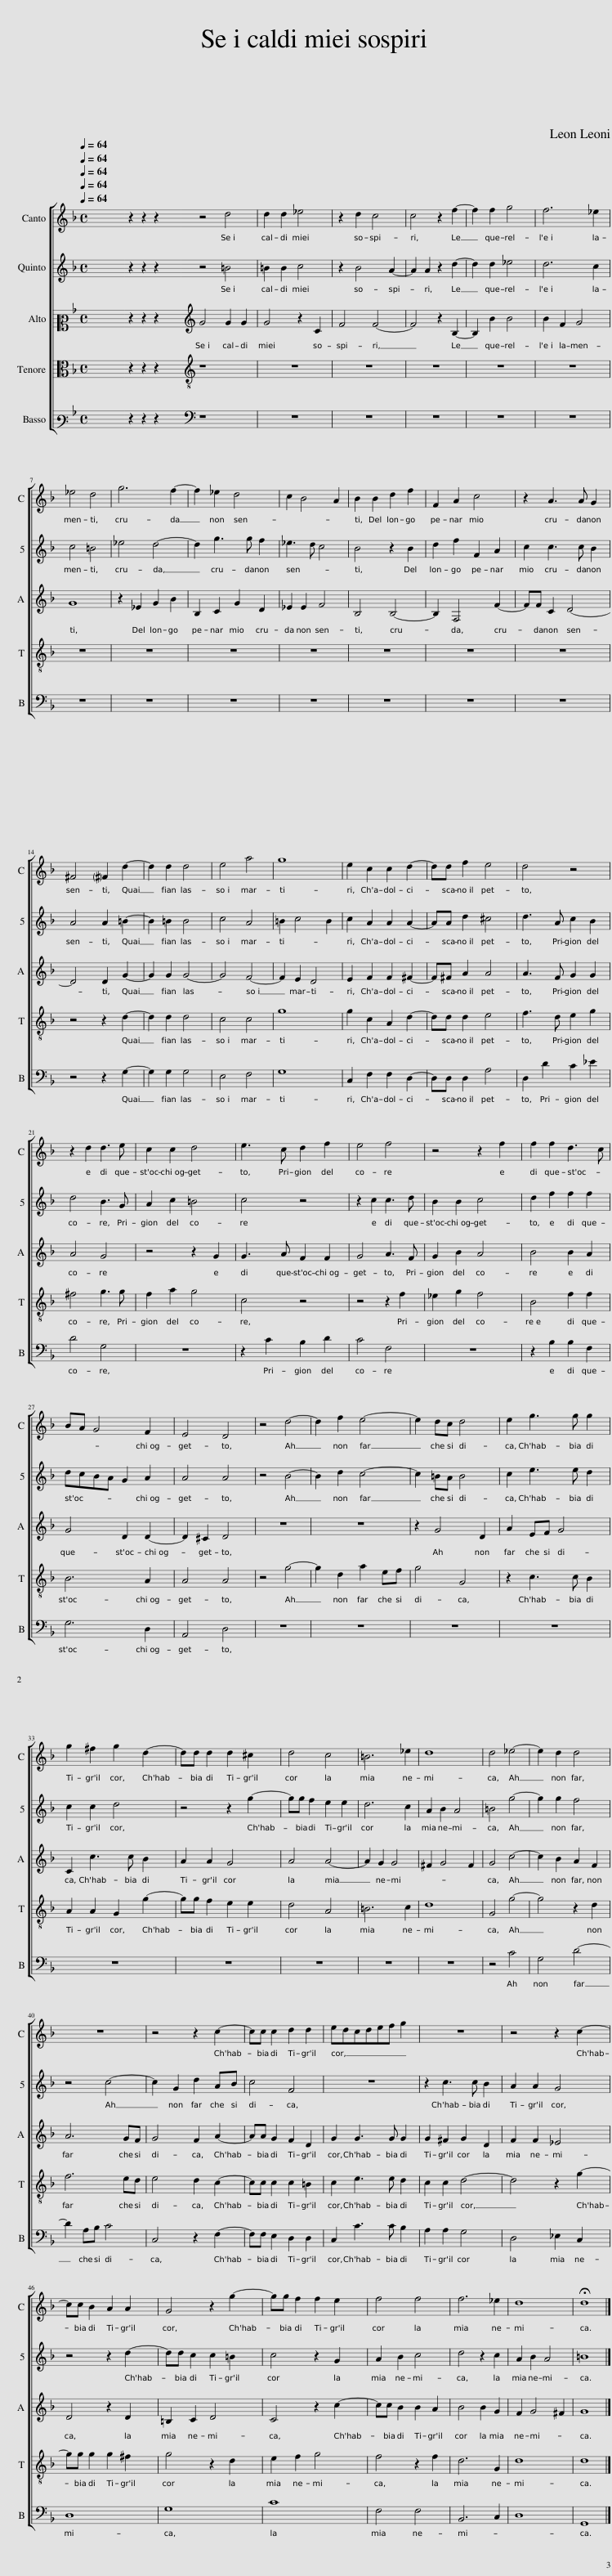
X:1
%%score [ 1 2 3 4 5 ]
L:1/8
Q:1/4=64
M:4/4
I:linebreak $
K:F
V:1 treble
V:2 treble
V:3 alto2
V:4 alto
V:5 bass3
V:1
 x8 | z2 z2 z2 x2 | z4 d4 | d2 d2 _e4 | z2 d2 c4 | %5
 c4 z2 f2- | f2 f2 g4 | f6 _e2 |$ _e4 d4 | g6 f2- | %10
 f2 _e2 d4 | c2 B4 A2 | B2 B2 d2 f2 | F2 A2 c4 | z2 A3 A G2 |$ %15
 ^F4 !courtesy!^F2 d2- | d2 d2 d4 | e4 a4 | g8 | e2 c2 c2 d2- | %20
 dd f2 e4 | d4 z4 |$ z2 d2 d3 e | c2 c2 d4 | e3 c d2 f2 | %25
 e4 f4 | z4 z2 f2 | f2 f2 d3 c |$ BA G4 F2 | E4 D4 | %30
 z4 d4- | d2 f2 e4- | e2 dc d4 | e2 g3 g g2 |$ g2 ^f2 g2 d2- | %35
 dd d2 d2 ^c2 | d4 c4 | =B6 _e2 | d8 | d4 _e4- | %40
 e2 d2 d4 |$ z8 | z4 z2 c2- | cc c2 d2 d2 | edcdef g2 | %45
 z8 | z4 z2 c2- |$ cc B2 A2 A2 | G4 z2 g2- | gg f2 f2 e2 | %50
 f4 f4 | f6 _e2 | d8 | !fermata!d8 |] %54
V:2
 x8 | z2 z2 z2 x2 | z4 =B4 | =B2 B2 c4 | z2 B4 A2- | %5
 A2 A2 z2 d2- | d2 d2 _e4 | d6 c2 |$ c4 =B4 | _e4 d4- | %10
 d2 g3 g f2 | _e3 d c4 | B4 z2 B2 | d2 f2 F2 A2 | c2 c3 c B2 |$ %15
 A4 A2 =B2- | B2 =B2 B4 | c4 A4 | =B2 c4 B2 | c2 A2 A2 A2- | %20
 AA d2 ^c4 | d3 A c2 B2 |$ d4 B3 G | A2 c2 =B4 | c4 z4 | %25
 z2 c2 c3 d | B2 B2 c4 | d2 f2 f2 f2 |$ dcBA G2 A2 | A4 A4 | %30
 z4 B4- | B2 d2 c4- | c2 =BA B4 | c2 e3 e d2 |$ c2 c2 d4 | %35
 z4 z2 g2- | gg f2 e2 e2 | d6 c2 | A2 B2 A4 | =B4 g4- | %40
 g2 g2 f4 |$ z4 c4- | c2 G2 d2 AB | c4 F4 | z8 | %45
 z2 c3 c B2 | A2 A2 G4 |$ z4 z2 d2- | dd c2 c2 =B2 | c4 z2 G2 | %50
 A2 B2 c4 | d4 z2 c2 | A2 B2 A4 | =B8 |] %54
V:3
 x8 | z2 z2 z2 x2 | G4 G2 G2 | G4 z2 C2 | F4 F4- | %5
 F4 z2 B,2- | B,2 B2 B4 | B2 F2 G4 |$ G8 | z2 _E2 G2 B2 | %10
 B,2 C2 G2 D2 | _E2 E2 F4 | B,4 B,4- | B,2 F,4 F2- | FF C2 D4- |$ %15
 D4 D2 G2- | G2 G2 G4- | G4 F4- | F2 E2 D4 | E2 F2 F2 ^F2- | %20
 F^F A2 A4 | A3 F G2 G2 |$ A4 G4 | z4 z2 G2 | G3 A F2 F2 | %25
 G4 A3 F | G2 B2 A4 | B4 B2 A2 |$ G4 D2 D2- | D2 ^C2 D4 | %30
 z8 | z8 | z2 G4 D2 | A2 EF G4 |$ C2 c3 c B2 | %35
 A2 A2 G4 | A4 A4- | A2 G2 G4 | ^F2 G4 F2 | G4 c4- | %40
 c2 B2 A2 F2 |$ A6 GF | G4 F2 A2- | AA G2 F2 D2 | G2 G3 G G2 | %45
 G2 ^F2 G2 D2 | F2 F2 _E4 |$ D4 z2 D2 | =B,2 C2 D4 | C4 z2 c2- | %50
 cc B2 B2 A2 | B4 B2 G2 | F2 G4 ^F2 | G8 |] %54
V:4
 x8 | z2 z2 z2 x2 | z8 | z8 | z8 | %5
 z8 | z8 | z8 |$ z8 | z8 | %10
 z8 | z8 | z8 | z8 | z8 |$ %15
 z4 z2 D2- | D2 D2 D4 | C4 C4 | G8 | G2 C2 A,2 D2- | %20
 DD D2 E4 | F3 D E2 G2 |$ ^F4 G3 G | F2 A2 G4 | C4 z4 | %25
 z4 z2 F2 | _E2 G2 F4 | B,4 F2 F2 |$ B,6 A,2 | A,4 A,4 | %30
 z4 G4- | G2 D2 A2 EF | G4 G,4 | z2 C3 C B,2 |$ A,2 A,2 G,2 G2- | %35
 GG F2 E2 E2 | D4 A,4 | =B,6 C2 | D8 | G,4 G4- | %40
 G4 z2 D2 |$ F6 ED | E4 D2 C2- | CC C2 C2 =B,2 | C2 E3 E D2 | %45
 C2 C2 D4- | D4 z2 G2- |$ GG G2 G2 ^F2 | G4 z2 D2 | E2 F2 G4 | %50
 F4 z2 F2 | D6 G,2 | D8 | D8 |] %54
V:5
 x8 | z2 z2 z2 x2 | z8 | z8 | z8 | %5
 z8 | z8 | z8 |$ z8 | z8 | %10
 z8 | z8 | z8 | z8 | z8 |$ %15
 z4 z2 G,2- | G,2 G,2 G,4 | E,4 F,4 | G,8 | C,2 F,2 F,2 D,2- | %20
 D,D, D,2 A,4 | D,2 D2 C2 _E2 |$ D4 G,4 | z8 | z2 C2 B,2 D2 | %25
 C4 F,4 | z8 | z2 B,2 B,2 F,2 |$ G,6 D,2 | A,,4 D,4 | %30
 z8 | z8 | z8 | z8 |$ z8 | %35
 z8 | z8 | z8 | z8 | z4 C4 | %40
 G,4 D4- |$ D2 A,B, C4 | C,4 z2 F,2- | F,F, E,2 D,2 D,2 | C,2 C3 C B,2 | %45
 A,2 A,2 G,4 | D,4 _E,2 C,2 |$ D,8 | G,8 | C8 | %50
 F,4 F,4 | B,,6 C,2 | D,8 | G,,8 |] %54
